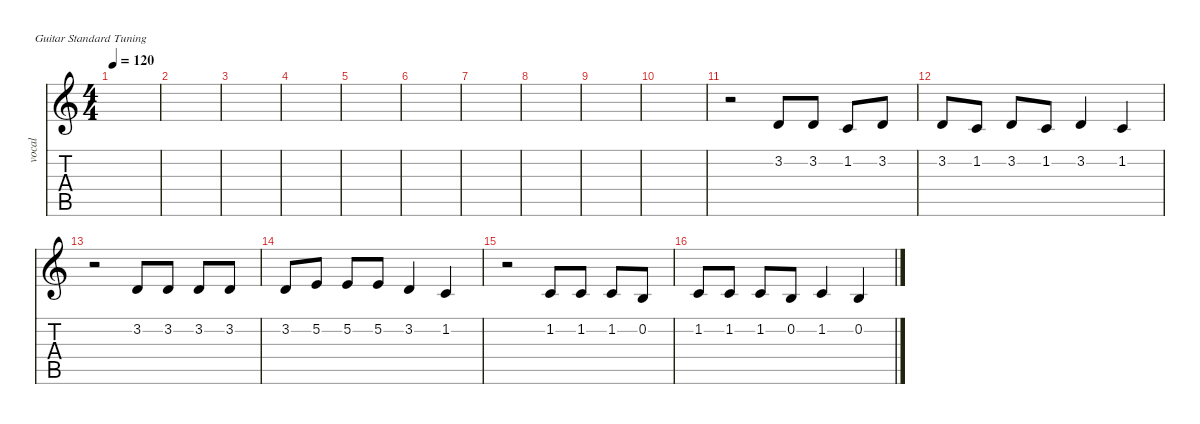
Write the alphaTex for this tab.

\defaultSystemsLayout 4
\hideDynamics
\bracketExtendMode nobrackets
\track ("Rap" "vocal") {instrument lead6voice}
\staff {score tabs}
\tuning (E4 B3 G3 D3 A2 E2)
\ts (4 4)
\tempo 120
\clef g2
\ks c
|
|
|
|
|
|
|
|
|
|
r.2 3.2.8 3.2.8 1.2.8 3.2.8 |
3.2.8 1.2.8 3.2.8 1.2.8 3.2.4 1.2.4 |
r.2 3.2.8 3.2.8 3.2.8 3.2.8 |
3.2.8 5.2.8 5.2.8 5.2.8 3.2.4 1.2.4 |
r.2 1.2.8 1.2.8 1.2.8 0.2.8 |
1.2.8 1.2.8 1.2.8 0.2.8 1.2.4 0.2.4
